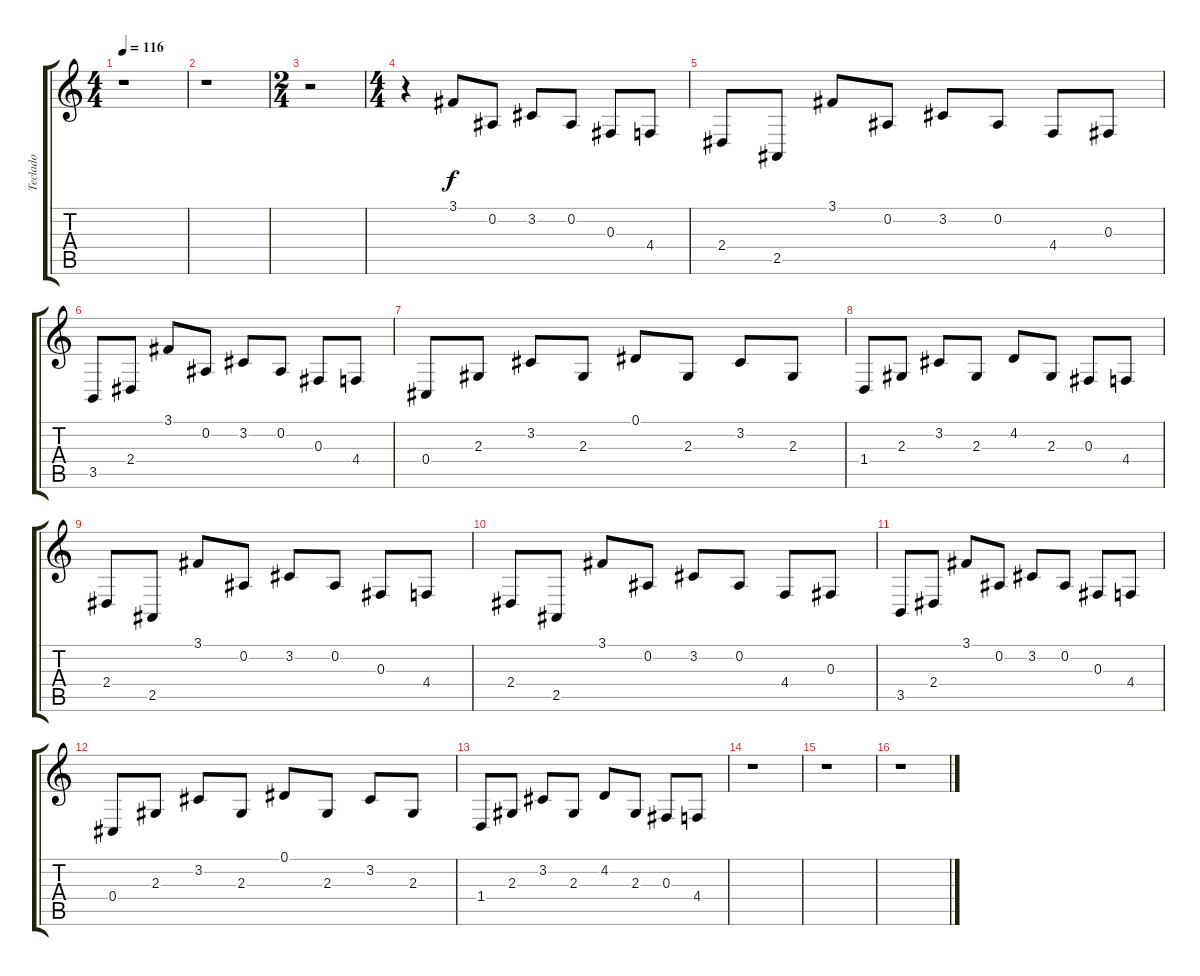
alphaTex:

\track ("Teclado" "Teclado") {instrument fx1rain}
\staff {score tabs}
\tuning (Eb4 Bb3 Gb3 Db3 Ab2 Eb2) {hide}
\ts (4 4)
\tempo 116
\clef g2
\ks c
r.1{dy f} |
r.1 |
\ts (2 4)
r.2 |
\ts (4 4)
r.4 3.1.8 0.2.8 3.2.8 0.2.8 0.3.8 4.4.8 |
2.4.8 2.5.8 3.1.8 0.2.8 3.2.8 0.2.8 4.4.8 0.3.8 |
3.5.8 2.4.8 3.1.8 0.2.8 3.2.8 0.2.8 0.3.8 4.4.8 |
0.4.8 2.3.8 3.2.8 2.3.8 0.1.8 2.3.8 3.2.8 2.3.8 |
1.4.8 2.3.8 3.2.8 2.3.8 4.2.8 2.3.8 0.3.8 4.4.8 |
2.4.8 2.5.8 3.1.8 0.2.8 3.2.8 0.2.8 0.3.8 4.4.8 |
2.4.8 2.5.8 3.1.8 0.2.8 3.2.8 0.2.8 4.4.8 0.3.8 |
3.5.8 2.4.8 3.1.8 0.2.8 3.2.8 0.2.8 0.3.8 4.4.8 |
0.4.8 2.3.8 3.2.8 2.3.8 0.1.8 2.3.8 3.2.8 2.3.8 |
1.4.8 2.3.8 3.2.8 2.3.8 4.2.8 2.3.8 0.3.8 4.4.8 |
r.1 |
r.1 |
r.1
